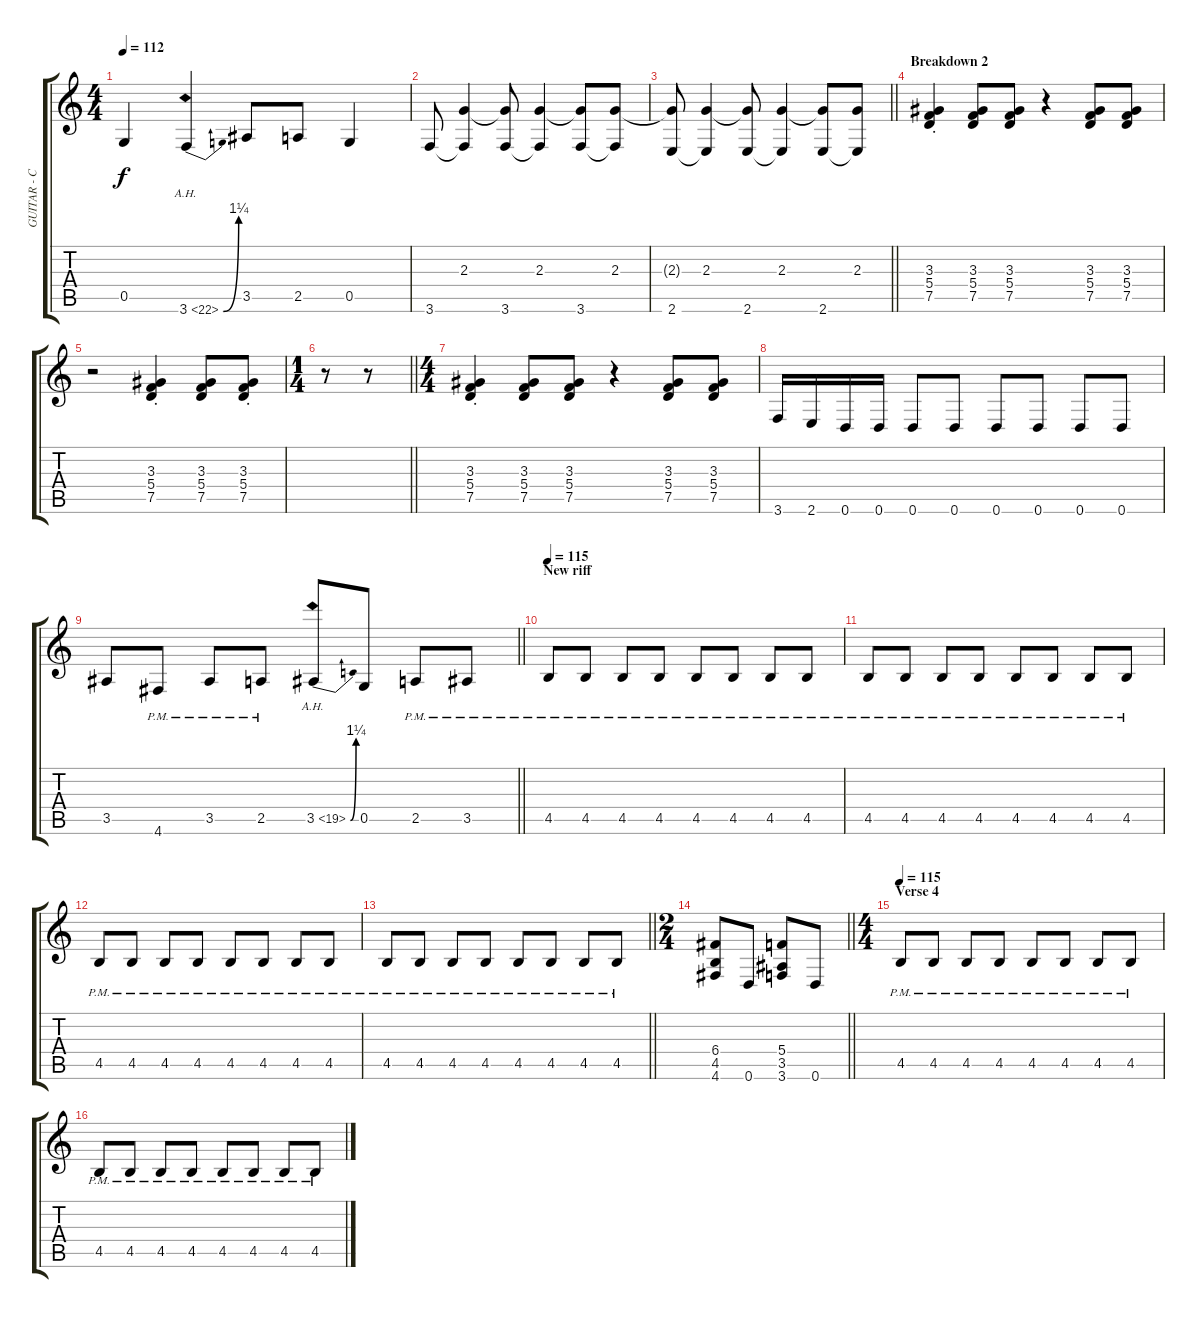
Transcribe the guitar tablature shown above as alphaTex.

\track ("GUITAR - Christian Andreu" "GUITAR - C") {instrument distortionguitar}
\staff {score tabs}
\tuning (D4 A3 F3 C3 G2 D2) {hide}
\ts (4 4)
\tempo 112
\clef g2
\ks c
0.5.4{dy f} 3.6{be (bend 0 0 60 5) ah 19}.4 3.5.8 2.5.8 0.5.4 |
3.6.8 (2.3 3.6{t}).4 (2.3{t} 3.6).8 (2.3 3.6{t}).4 (2.3{t} 3.6).8 (2.3 3.6{t}).8 |
\barLineRight lightlight
(2.3{t} 2.6).8 (2.3 2.6{t}).4 (2.3{t} 2.6).8 (2.3 2.6{t}).4 (2.3{t} 2.6).8 (2.3 2.6{t}).8 |
\section ("" "Breakdown 2")
(3.3{st} 5.4{st} 7.5{st}).4 (3.3 5.4 7.5).8 (3.3 5.4 7.5).8 r.4 (3.3 5.4 7.5).8 (3.3 5.4 7.5).8 |
r.2 (3.3{st} 5.4{st} 7.5{st}).4 (3.3 5.4 7.5).8 (3.3{st} 5.4{st} 7.5{st}).8 |
\ts (1 4)
\barLineRight lightlight
r.8 r.8 |
\ts (4 4)
(3.3{st} 5.4{st} 7.5{st}).4 (3.3 5.4 7.5).8 (3.3 5.4 7.5).8 r.4 (3.3 5.4 7.5).8 (3.3 5.4 7.5).8 |
3.6.16 2.6.16 0.6.16 0.6.16 0.6.8 0.6.8 0.6.8 0.6.8 0.6.8 0.6.8 |
\barLineRight lightlight
3.5.8 4.6{pm}.8 3.5{pm}.8 2.5{pm}.8 3.5{be (bend 0 0 60 5) ah 16}.8 0.5.8 2.5{pm}.8 3.5{pm}.8 |
\section ("" "New riff")
\tempo 115
4.5{pm}.8 4.5{pm}.8 4.5{pm}.8 4.5{pm}.8 4.5{pm}.8 4.5{pm}.8 4.5{pm}.8 4.5{pm}.8 |
4.5{pm}.8 4.5{pm}.8 4.5{pm}.8 4.5{pm}.8 4.5{pm}.8 4.5{pm}.8 4.5{pm}.8 4.5{pm}.8 |
4.5{pm}.8 4.5{pm}.8 4.5{pm}.8 4.5{pm}.8 4.5{pm}.8 4.5{pm}.8 4.5{pm}.8 4.5{pm}.8 |
\barLineRight lightlight
4.5{pm}.8 4.5{pm}.8 4.5{pm}.8 4.5{pm}.8 4.5{pm}.8 4.5{pm}.8 4.5{pm}.8 4.5{pm}.8 |
\ts (2 4)
\section ("" "")
\barLineRight lightlight
(6.4 4.5 4.6).8 0.6.8 (5.4 3.5 3.6).8 0.6.8 |
\ts (4 4)
\section ("" "Verse 4")
\tempo 115
4.5{pm}.8 4.5{pm}.8 4.5{pm}.8 4.5{pm}.8 4.5{pm}.8 4.5{pm}.8 4.5{pm}.8 4.5{pm}.8 |
4.5{pm}.8 4.5{pm}.8 4.5{pm}.8 4.5{pm}.8 4.5{pm}.8 4.5{pm}.8 4.5{pm}.8 4.5{pm}.8
